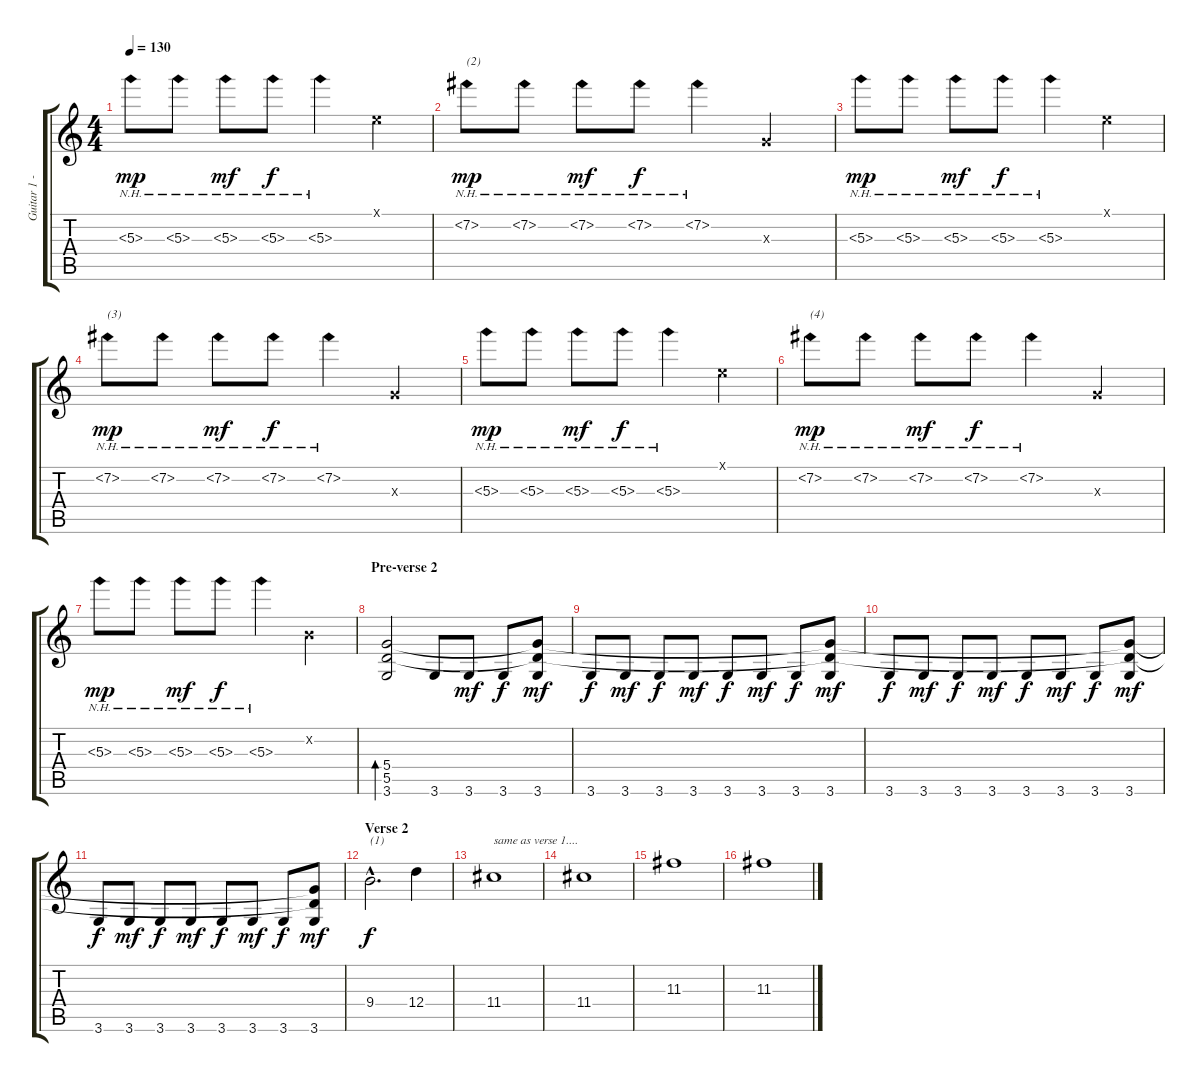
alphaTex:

\track ("Guitar 1 - left" "Guitar 1 -") {instrument overdrivenguitar}
\staff {score tabs}
\tuning (E4 B3 G3 D3 A2 E2) {hide}
\ts (4 4)
\tempo 130
\clef g2
\ks c
5.3{nh}.8{dy mp} 5.3{nh}.8 5.3{nh}.8{dy mf} 5.3{nh}.8{dy f} 5.3{nh}.4 0.1{x}.4 |
7.2{nh}.8{txt "(2)" dy mp} 7.2{nh}.8 7.2{nh}.8{dy mf} 7.2{nh}.8{dy f} 7.2{nh}.4 0.3{x}.4 |
5.3{nh}.8{dy mp} 5.3{nh}.8 5.3{nh}.8{dy mf} 5.3{nh}.8{dy f} 5.3{nh}.4 0.1{x}.4 |
7.2{nh}.8{txt "(3)" dy mp} 7.2{nh}.8 7.2{nh}.8{dy mf} 7.2{nh}.8{dy f} 7.2{nh}.4 0.3{x}.4 |
5.3{nh}.8{dy mp} 5.3{nh}.8 5.3{nh}.8{dy mf} 5.3{nh}.8{dy f} 5.3{nh}.4 0.1{x}.4 |
7.2{nh}.8{txt "(4)" dy mp} 7.2{nh}.8 7.2{nh}.8{dy mf} 7.2{nh}.8{dy f} 7.2{nh}.4 0.3{x}.4 |
5.3{nh}.8{dy mp} 5.3{nh}.8 5.3{nh}.8{dy mf} 5.3{nh}.8{dy f} 5.3{nh}.4 0.2{x}.4 |
\section ("" "Pre-verse 2")
(5.4 5.5 3.6).2{bd 60} 3.6.8 3.6.8{dy mf} 3.6.8{dy f} (5.4{t} 5.5{t} 3.6).8{dy mf} |
3.6.8{dy f} 3.6.8{dy mf} 3.6.8{dy f} 3.6.8{dy mf} 3.6.8{dy f} 3.6.8{dy mf} 3.6.8{dy f} (5.4{t} 5.5{t} 3.6).8{dy mf} |
3.6.8{dy f} 3.6.8{dy mf} 3.6.8{dy f} 3.6.8{dy mf} 3.6.8{dy f} 3.6.8{dy mf} 3.6.8{dy f} (5.4{t} 5.5{t} 3.6).8{dy mf} |
3.6.8{dy f} 3.6.8{dy mf} 3.6.8{dy f} 3.6.8{dy mf} 3.6.8{dy f} 3.6.8{dy mf} 3.6.8{dy f} (5.4{t} 5.5{t} 3.6).8{dy mf} |
\section ("" "Verse 2")
9.4{hac}.2{d txt "(1)" dy f} 12.4.4 |
11.4.1{txt "same as verse 1...."} |
11.4.1 |
11.3.1 |
11.3.1
